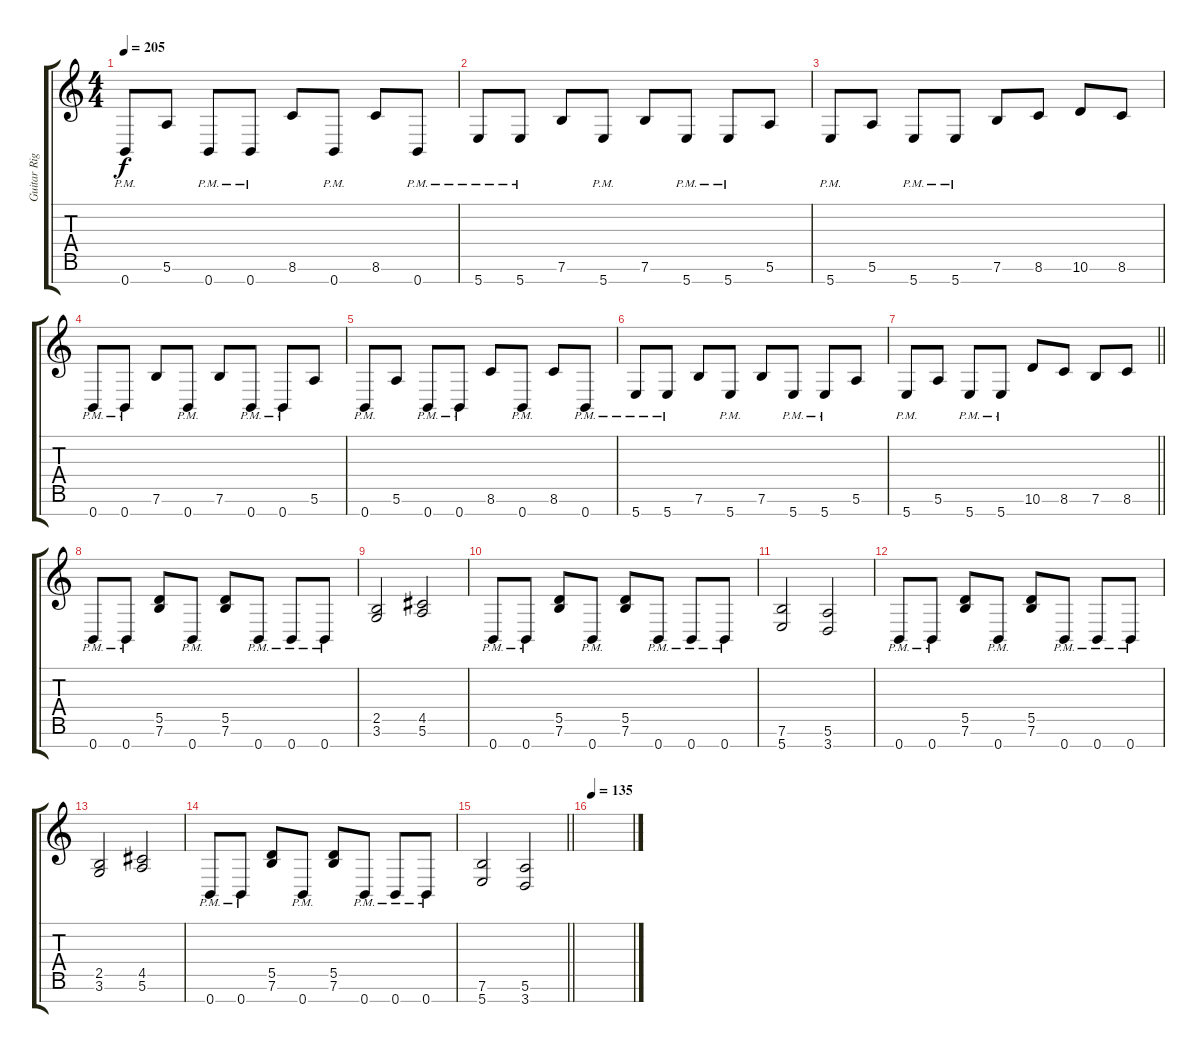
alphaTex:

\track ("Guitar Right" "Guitar Rig") {instrument distortionguitar}
\staff {score tabs}
\tuning (E4 B3 G3 D3 A2 E2 B1) {hide}
\ts (4 4)
\tempo 205
\clef g2
\ks c
0.7{pm}.8{dy f} 5.6.8 0.7{pm}.8 0.7{pm}.8 8.6.8 0.7{pm}.8 8.6.8 0.7{pm}.8 |
5.7{pm}.8 5.7{pm}.8 7.6.8 5.7{pm}.8 7.6.8 5.7{pm}.8 5.7{pm}.8 5.6.8 |
5.7{pm}.8 5.6.8 5.7{pm}.8 5.7{pm}.8 7.6.8 8.6.8 10.6.8 8.6.8 |
0.7{pm}.8 0.7{pm}.8 7.6.8 0.7{pm}.8 7.6.8 0.7{pm}.8 0.7{pm}.8 5.6.8 |
0.7{pm}.8 5.6.8 0.7{pm}.8 0.7{pm}.8 8.6.8 0.7{pm}.8 8.6.8 0.7{pm}.8 |
5.7{pm}.8 5.7{pm}.8 7.6.8 5.7{pm}.8 7.6.8 5.7{pm}.8 5.7{pm}.8 5.6.8 |
\barLineRight lightlight
5.7{pm}.8 5.6.8 5.7{pm}.8 5.7{pm}.8 10.6.8 8.6.8 7.6.8 8.6.8 |
0.7{pm}.8 0.7{pm}.8 (5.5 7.6).8 0.7{pm}.8 (5.5 7.6).8 0.7{pm}.8 0.7{pm}.8 0.7{pm}.8 |
(2.5 3.6).2 (4.5 5.6).2 |
0.7{pm}.8 0.7{pm}.8 (5.5 7.6).8 0.7{pm}.8 (5.5 7.6).8 0.7{pm}.8 0.7{pm}.8 0.7{pm}.8 |
(7.6 5.7).2 (5.6 3.7).2 |
0.7{pm}.8 0.7{pm}.8 (5.5 7.6).8 0.7{pm}.8 (5.5 7.6).8 0.7{pm}.8 0.7{pm}.8 0.7{pm}.8 |
(2.5 3.6).2 (4.5 5.6).2 |
0.7{pm}.8 0.7{pm}.8 (5.5 7.6).8 0.7{pm}.8 (5.5 7.6).8 0.7{pm}.8 0.7{pm}.8 0.7{pm}.8 |
\barLineRight lightlight
(7.6 5.7).2 (5.6 3.7).2 |
\tempo 135
